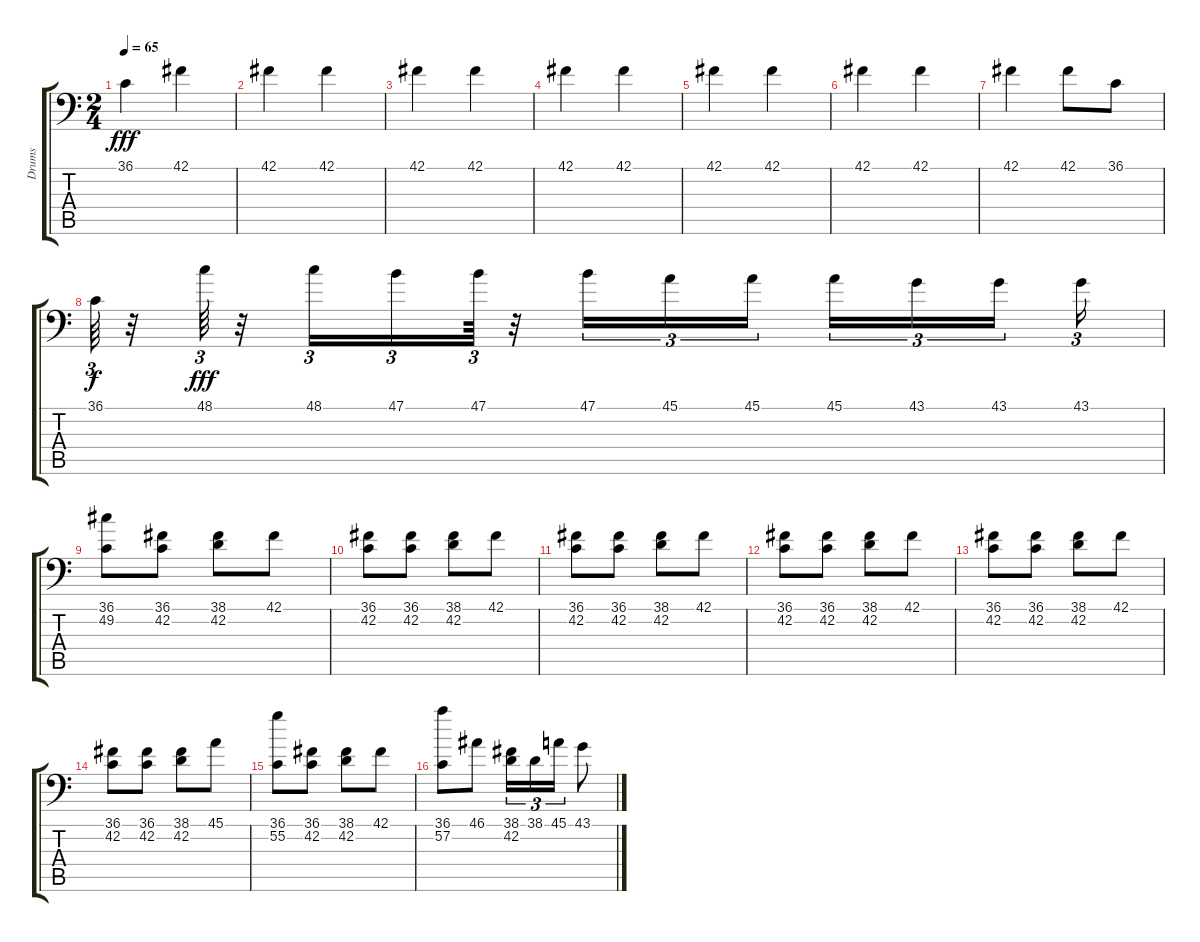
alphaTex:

\track ("Drums" "Drums") {instrument acousticgrandpiano}
\staff {score tabs}
\tuning (C-1 C-1 C-1 C-1 C-1 C-1) {hide}
\ts (2 4)
\tempo 65
\clef f4
\ks c
36.1.4{dy fff} 42.1.4 |
42.1.4 42.1.4 |
42.1.4 42.1.4 |
42.1.4 42.1.4 |
42.1.4 42.1.4 |
42.1.4 42.1.4 |
42.1.4 42.1.8 36.1.8 |
36.1.64{tu (3 2) dy f} r.32 48.1.64{tu (3 2) dy fff} r.32 48.1.16{tu (3 2)} 47.1.16{tu (3 2)} 47.1.64{tu (3 2)} r.32 47.1.16{tu (3 2)} 45.1.16{tu (3 2)} 45.1.16{tu (3 2)} 45.1.16{tu (3 2)} 43.1.16{tu (3 2)} 43.1.16{tu (3 2)} 43.1.16{tu (3 2)} |
(36.1 49.2).8 (36.1 42.2).8 (38.1 42.2).8 42.1.8 |
(36.1 42.2).8 (36.1 42.2).8 (38.1 42.2).8 42.1.8 |
(36.1 42.2).8 (36.1 42.2).8 (38.1 42.2).8 42.1.8 |
(36.1 42.2).8 (36.1 42.2).8 (38.1 42.2).8 42.1.8 |
(36.1 42.2).8 (36.1 42.2).8 (38.1 42.2).8 42.1.8 |
(36.1 42.2).8 (36.1 42.2).8 (38.1 42.2).8 45.1.8 |
(36.1 55.2).8 (36.1 42.2).8 (38.1 42.2).8 42.1.8 |
(36.1 57.2).8 46.1.8 (38.1 42.2).16{tu (3 2)} 38.1.16{tu (3 2)} 45.1.16{tu (3 2)} 43.1.8
